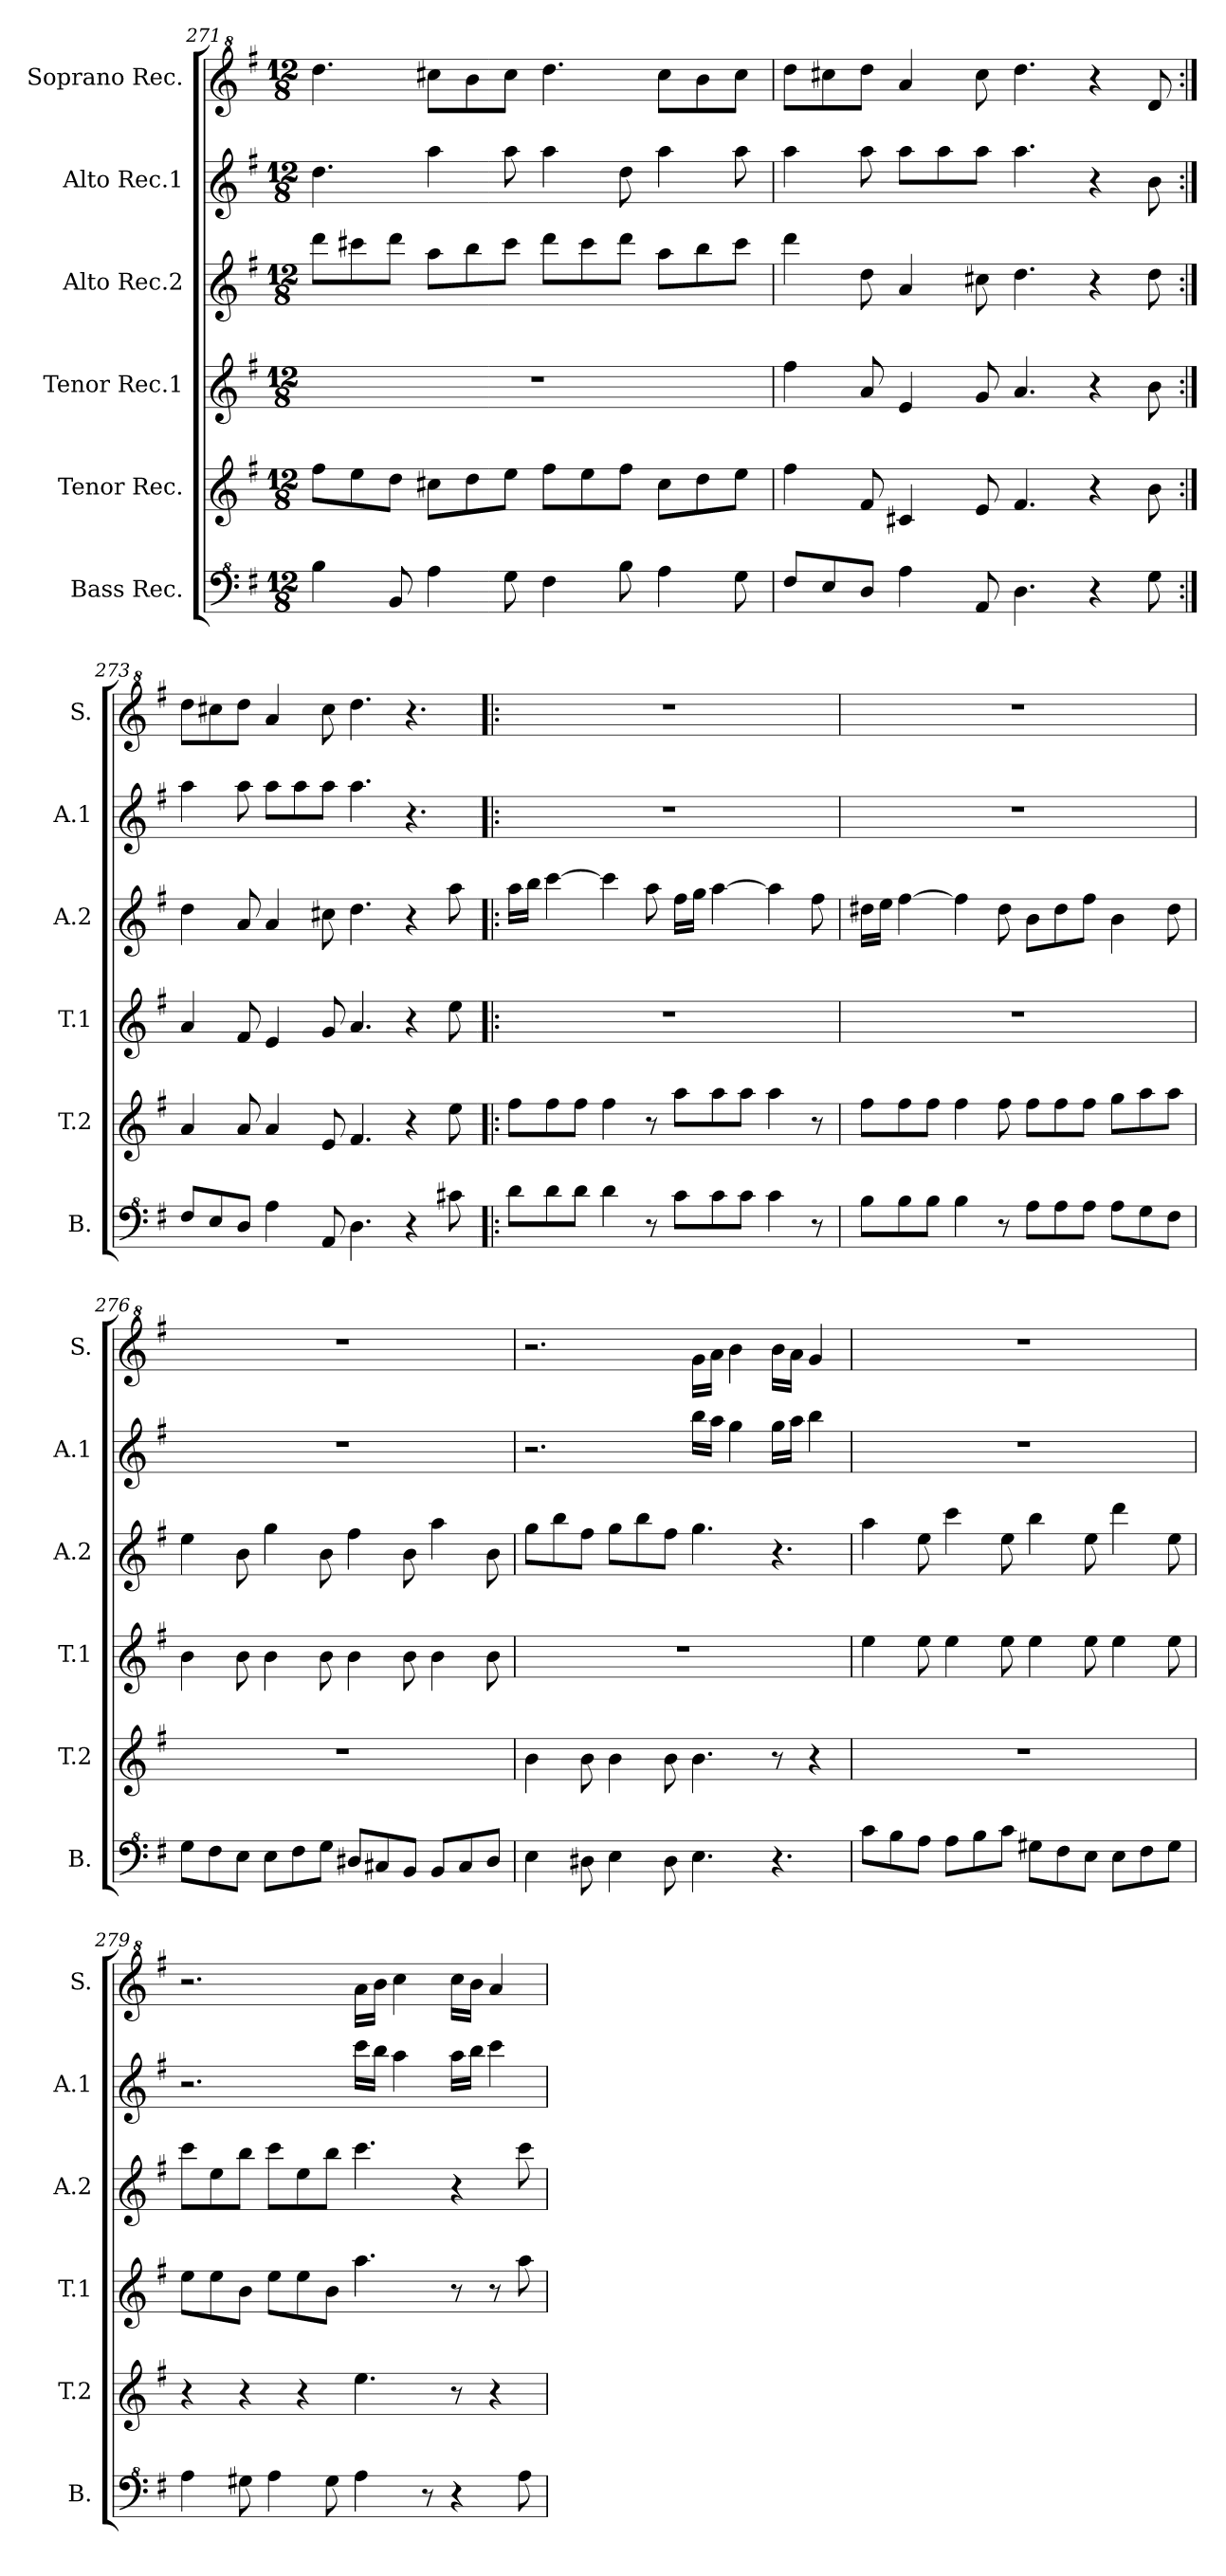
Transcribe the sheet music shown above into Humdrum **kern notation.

**kern	**kern	**kern	**kern	**kern	**kern
*part6	*part5	*part4	*part3	*part2	*part1
*staff6	*staff5	*staff4	*staff3	*staff2	*staff1
*I"Bass Rec.	*I"Tenor Rec.	*I"Tenor Rec.1	*I"Alto Rec.2	*I"Alto Rec.1	*I"Soprano Rec.
*I'B.	*I'T.2	*I'T.1	*I'A.2	*I'A.1	*I'S.
!!LO:PB:g=z
*clefF^4	*clefG2	*clefG2	*clefG2	*clefG2	*clefG^2
*k[f#]	*k[f#]	*k[f#]	*k[f#]	*k[f#]	*k[f#]
*M12/8	*M12/8	*M12/8	*M12/8	*M12/8	*M12/8
=271	=271	=271	=271	=271	=271
4b\	8ff#\L	1.r	8ddd\L	4.dd\	4.ddd\
.	8ee\	.	8ccc#X\	.	.
8B/	8dd\J	.	8ddd\J	.	.
4a\	8cc#X\L	.	8aa\L	4aa\	8ccc#X\L
.	8dd\	.	8bb\	.	8bb\
8g\	8ee\J	.	8ccc#\J	8aa\	8ccc#\J
4f#\	8ff#\L	.	8ddd\L	4aa\	4.ddd\
.	8ee\	.	8ccc#\	.	.
8b\	8ff#\J	.	8ddd\J	8dd\	.
4a\	8cc#\L	.	8aa\L	4aa\	8ccc#\L
.	8dd\	.	8bb\	.	8bb\
8g\	8ee\J	.	8ccc#\J	8aa\	8ccc#\J
=272	=272	=272	=272	=272	=272
8f#/L	4ff#\	4ff#\	4ddd\	4aa\	8ddd\L
8e/	.	.	.	.	8ccc#X\
8d/J	8f#/	8a/	8dd\	8aa\	8ddd\J
4a\	4c#X/	4e/	4a/	8aa\L	4aa/
.	.	.	.	8aa\	.
8A/	8e/	8g/	8cc#X\	8aa\J	8ccc#\
4.d\	4.f#/	4.a/	4.dd\	4.aa\	4.ddd\
4r	4r	4r	4r	4r	4r
8g\	8b\	8b\	8dd\	8b\	8dd/
=273:|!	=273:|!	=273:|!	=273:|!	=273:|!	=273:|!
8f#/L	4a/	4a/	4dd\	4aa\	8ddd\L
8e/	.	.	.	.	8ccc#X\
8d/J	8a/	8f#/	8a/	8aa\	8ddd\J
4a\	4a/	4e/	4a/	8aa\L	4aa/
.	.	.	.	8aa\	.
8A/	8e/	8g/	8cc#X\	8aa\J	8ccc#\
4.d\	4.f#/	4.a/	4.dd\	4.aa\	4.ddd\
4r	4r	4r	4r	4.r	4.r
8cc#X\	8ee\	8ee\	8aa\	.	.
=274!|:	=274!|:	=274!|:	=274!|:	=274!|:	=274!|:
8dd\L	8ff#\L	1.r	16aa\LL	1.r	1.r
.	.	.	16bb\JJ	.	.
8dd\	8ff#\	.	[4ccc\	.	.
8dd\J	8ff#\J	.	.	.	.
4dd\	4ff#\	.	4ccc\]	.	.
8r	8r	.	8aa\	.	.
8cc\L	8aa\L	.	16ff#\LL	.	.
.	.	.	16gg\JJ	.	.
8cc\	8aa\	.	[4aa\	.	.
8cc\J	8aa\J	.	.	.	.
4cc\	4aa\	.	4aa\]	.	.
8r	8r	.	8ff#\	.	.
=275	=275	=275	=275	=275	=275
8b\L	8ff#\L	1.r	16dd#X\LL	1.r	1.r
.	.	.	16ee\JJ	.	.
8b\	8ff#\	.	[4ff#\	.	.
8b\J	8ff#\J	.	.	.	.
4b\	4ff#\	.	4ff#\]	.	.
8r	8ff#\	.	8dd#\	.	.
8a\L	8ff#\L	.	8b\L	.	.
8a\	8ff#\	.	8dd#\	.	.
8a\J	8ff#\J	.	8ff#\J	.	.
8a\L	8gg\L	.	4b\	.	.
8g\	8aa\	.	.	.	.
8f#\J	8aa\J	.	8dd#\	.	.
!!LO:LB:g=z
=276	=276	=276	=276	=276	=276
8g\L	1.r	4b\	4ee\	1.r	1.r
8f#\	.	.	.	.	.
8e\J	.	8b\	8b\	.	.
8e\L	.	4b\	4gg\	.	.
8f#\	.	.	.	.	.
8g\J	.	8b\	8b\	.	.
8d#X/L	.	4b\	4ff#\	.	.
8c#X/	.	.	.	.	.
8B/J	.	8b\	8b\	.	.
8B/L	.	4b\	4aa\	.	.
8c#/	.	.	.	.	.
8d#/J	.	8b\	8b\	.	.
=277	=277	=277	=277	=277	=277
4e\	4b\	1.r	8gg\L	2.r	2.r
.	.	.	8bb\	.	.
8d#X\	8b\	.	8ff#\J	.	.
4e\	4b\	.	8gg\L	.	.
.	.	.	8bb\	.	.
8d#\	8b\	.	8ff#\J	.	.
4.e\	4.b\	.	4.gg\	16bb\LL	16gg\LL
.	.	.	.	16aa\JJ	16aa\JJ
.	.	.	.	4gg\	4bb\
4.r	8r	.	4.r	16gg\LL	16bb\LL
.	.	.	.	16aa\JJ	16aa\JJ
.	4r	.	.	4bb\	4gg/
=278	=278	=278	=278	=278	=278
8cc\L	1.r	4ee\	4aa\	1.r	1.r
8b\	.	.	.	.	.
8a\J	.	8ee\	8ee\	.	.
8a\L	.	4ee\	4ccc\	.	.
8b\	.	.	.	.	.
8cc\J	.	8ee\	8ee\	.	.
8g#X\L	.	4ee\	4bb\	.	.
8f#\	.	.	.	.	.
8e\J	.	8ee\	8ee\	.	.
8e\L	.	4ee\	4ddd\	.	.
8f#\	.	.	.	.	.
8g#\J	.	8ee\	8ee\	.	.
=279	=279	=279	=279	=279	=279
4a\	4r	8ee\L	8ccc\L	2.r	2.r
.	.	8ee\	8ee\	.	.
8g#X\	4r	8b\J	8bb\J	.	.
4a\	.	8ee\L	8ccc\L	.	.
.	4r	8ee\	8ee\	.	.
8g#\	.	8b\J	8bb\J	.	.
4a\	4.ee\	4.aa\	4.ccc\	16ccc\LL	16aa\LL
.	.	.	.	16bb\JJ	16bb\JJ
.	.	.	.	4aa\	4ccc\
8r	.	.	.	.	.
4r	8r	8r	4r	16aa\LL	16ccc\LL
.	.	.	.	16bb\JJ	16bb\JJ
.	4r	8r	.	4ccc\	4aa/
8a\	.	8aa\	8ccc\	.	.
=	=	=	=	=	=
*-	*-	*-	*-	*-	*-
